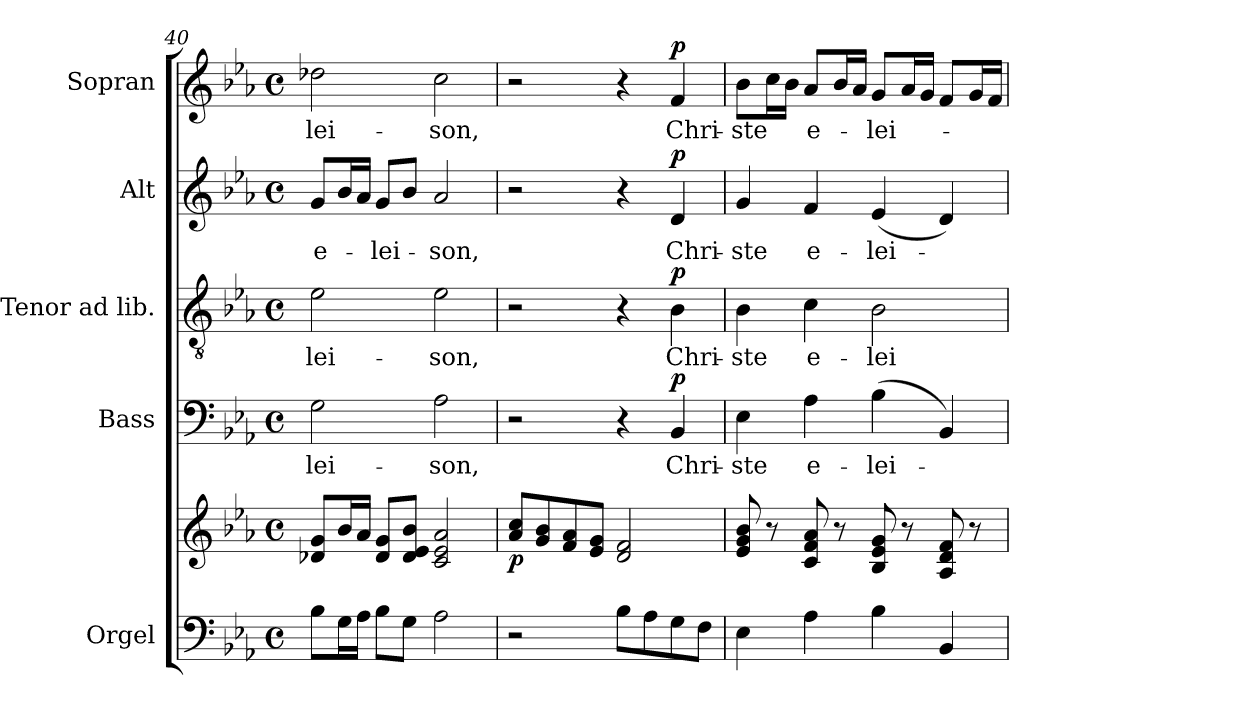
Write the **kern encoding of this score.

**kern	**kern	**dynam	**kern	**text	**dynam	**kern	**text	**dynam	**kern	**text	**dynam	**kern	**text	**dynam
*part5	*part5	*part5	*part4	*part4	*part4	*part3	*part3	*part3	*part2	*part2	*part2	*part1	*part1	*part1
*staff6	*staff5	*staff5/6	*staff4	*staff4	*staff4	*staff3	*staff3	*staff3	*staff2	*staff2	*staff2	*staff1	*staff1	*staff1
*I"Orgel	*	*	*I"Bass	*	*	*I"Tenor ad lib.	*	*	*I"Alt	*	*	*I"Sopran	*	*
*	*	*	*I'B.	*	*	*I'T.	*	*	*I'A.	*	*	*I'S.	*	*
*clefF4	*clefG2	*	*clefF4	*	*	*clefGv2	*	*	*clefG2	*	*	*clefG2	*	*
*k[b-e-a-]	*k[b-e-a-]	*	*k[b-e-a-]	*	*	*k[b-e-a-]	*	*	*k[b-e-a-]	*	*	*k[b-e-a-]	*	*
*E-:	*E-:	*	*E-:	*	*	*E-:	*	*	*E-:	*	*	*E-:	*	*
*M4/4	*M4/4	*	*M4/4	*	*	*M4/4	*	*	*M4/4	*	*	*M4/4	*	*
*met(c)	*met(c)	*	*met(c)	*	*	*met(c)	*	*	*met(c)	*	*	*met(c)	*	*
=40	=40	=40	=40	=40	=40	=40	=40	=40	=40	=40	=40	=40	=40	=40
!	!	!	!	!LO:LY:b	!	!	!LO:LY:b	!	!	!LO:LY:b	!	!	!LO:LY:b	!
8B-\L	8d-X/ 8g/L	.	2G\	-lei-	.	2e-\	-lei-	.	8g/L	e-	.	2dd-X\	-lei-	.
16G\L	16b-/L	.	.	.	.	.	.	.	16b-/L	.	.	.	.	.
16A-\JJ	16a-/JJ	.	.	.	.	.	.	.	16a-/JJ	.	.	.	.	.
!	!	!	!	!	!	!	!	!	!	!LO:LY:b	!	!	!	!
8B-\L	8d-/ 8g/L	.	.	.	.	.	.	.	8g/L	-lei-	.	.	.	.
8G\J	8d-/ 8e-/ 8b-/J	.	.	.	.	.	.	.	8b-/J	.	.	.	.	.
!	!	!	!	!LO:LY:b	!	!	!LO:LY:b	!	!	!LO:LY:b	!	!	!LO:LY:b	!
2A-\	2c/ 2e-/ 2a-/	.	2A-\	-son,	.	2e-\	-son,	.	2a-/	-son,	.	2cc\	-son,	.
!!LO:PB:g=z
=41	=41	=41	=41	=41	=41	=41	=41	=41	=41	=41	=41	=41	=41	=41
!	!	!LO:DY:b	!	!	!	!	!	!	!	!	!	!	!	!
2r	8a-/ 8cc/L	p	2r	.	.	2r	.	.	2r	.	.	2r	.	.
.	8g/ 8b-/	.	.	.	.	.	.	.	.	.	.	.	.	.
.	8f/ 8a-/	.	.	.	.	.	.	.	.	.	.	.	.	.
.	8e-/ 8g/J	.	.	.	.	.	.	.	.	.	.	.	.	.
8B-\L	2d/ 2f/	.	4r	.	.	4r	.	.	4r	.	.	4r	.	.
8A-\	.	.	.	.	.	.	.	.	.	.	.	.	.	.
!	!	!	!	!LO:LY:b	!LO:DY:a	!	!LO:LY:b	!LO:DY:a	!	!LO:LY:b	!LO:DY:a	!	!LO:LY:b	!LO:DY:a
8G\	.	.	4BB-/	Chri-	p	4B-\	Chri-	p	4d/	Chri-	p	4f/	Chri-	p
8F\J	.	.	.	.	.	.	.	.	.	.	.	.	.	.
=42	=42	=42	=42	=42	=42	=42	=42	=42	=42	=42	=42	=42	=42	=42
!	!	!	!	!LO:LY:b	!	!	!LO:LY:b	!	!	!LO:LY:b	!	!	!LO:LY:b	!
4E-\	8e-/ 8g/ 8b-/	.	4E-\	-ste	.	4B-\	-ste	.	4g/	-ste	.	8b-\L	-ste	.
.	8r	.	.	.	.	.	.	.	.	.	.	16cc\L	.	.
.	.	.	.	.	.	.	.	.	.	.	.	16b-\JJ	.	.
!	!	!	!	!LO:LY:b	!	!	!LO:LY:b	!	!	!LO:LY:b	!	!	!LO:LY:b	!
4A-\	8c/ 8f/ 8a-/	.	4A-\	e-	.	4c\	e-	.	4f/	e-	.	8a-/L	e-	.
.	8r	.	.	.	.	.	.	.	.	.	.	16b-/L	.	.
.	.	.	.	.	.	.	.	.	.	.	.	16a-/JJ	.	.
!	!	!	!	!LO:LY:b	!	!	!LO:LY:b	!	!	!LO:LY:b	!	!	!LO:LY:b	!
4B-\	8B-/ 8e-/ 8g/	.	(>4B-\	-lei-	.	2B-\	-lei-	.	(<4e-/	-lei-	.	8g/L	-lei-	.
.	8r	.	.	.	.	.	.	.	.	.	.	16a-/L	.	.
.	.	.	.	.	.	.	.	.	.	.	.	16g/JJ	.	.
4BB-/	8A-/ 8d/ 8f/	.	4BB-/)	.	.	.	.	.	4d/)	.	.	8f/L	.	.
.	8r	.	.	.	.	.	.	.	.	.	.	16g/L	.	.
.	.	.	.	.	.	.	.	.	.	.	.	16f/JJ	.	.
=	=	=	=	=	=	=	=	=	=	=	=	=	=	=
*-	*-	*-	*-	*-	*-	*-	*-	*-	*-	*-	*-	*-	*-	*-
